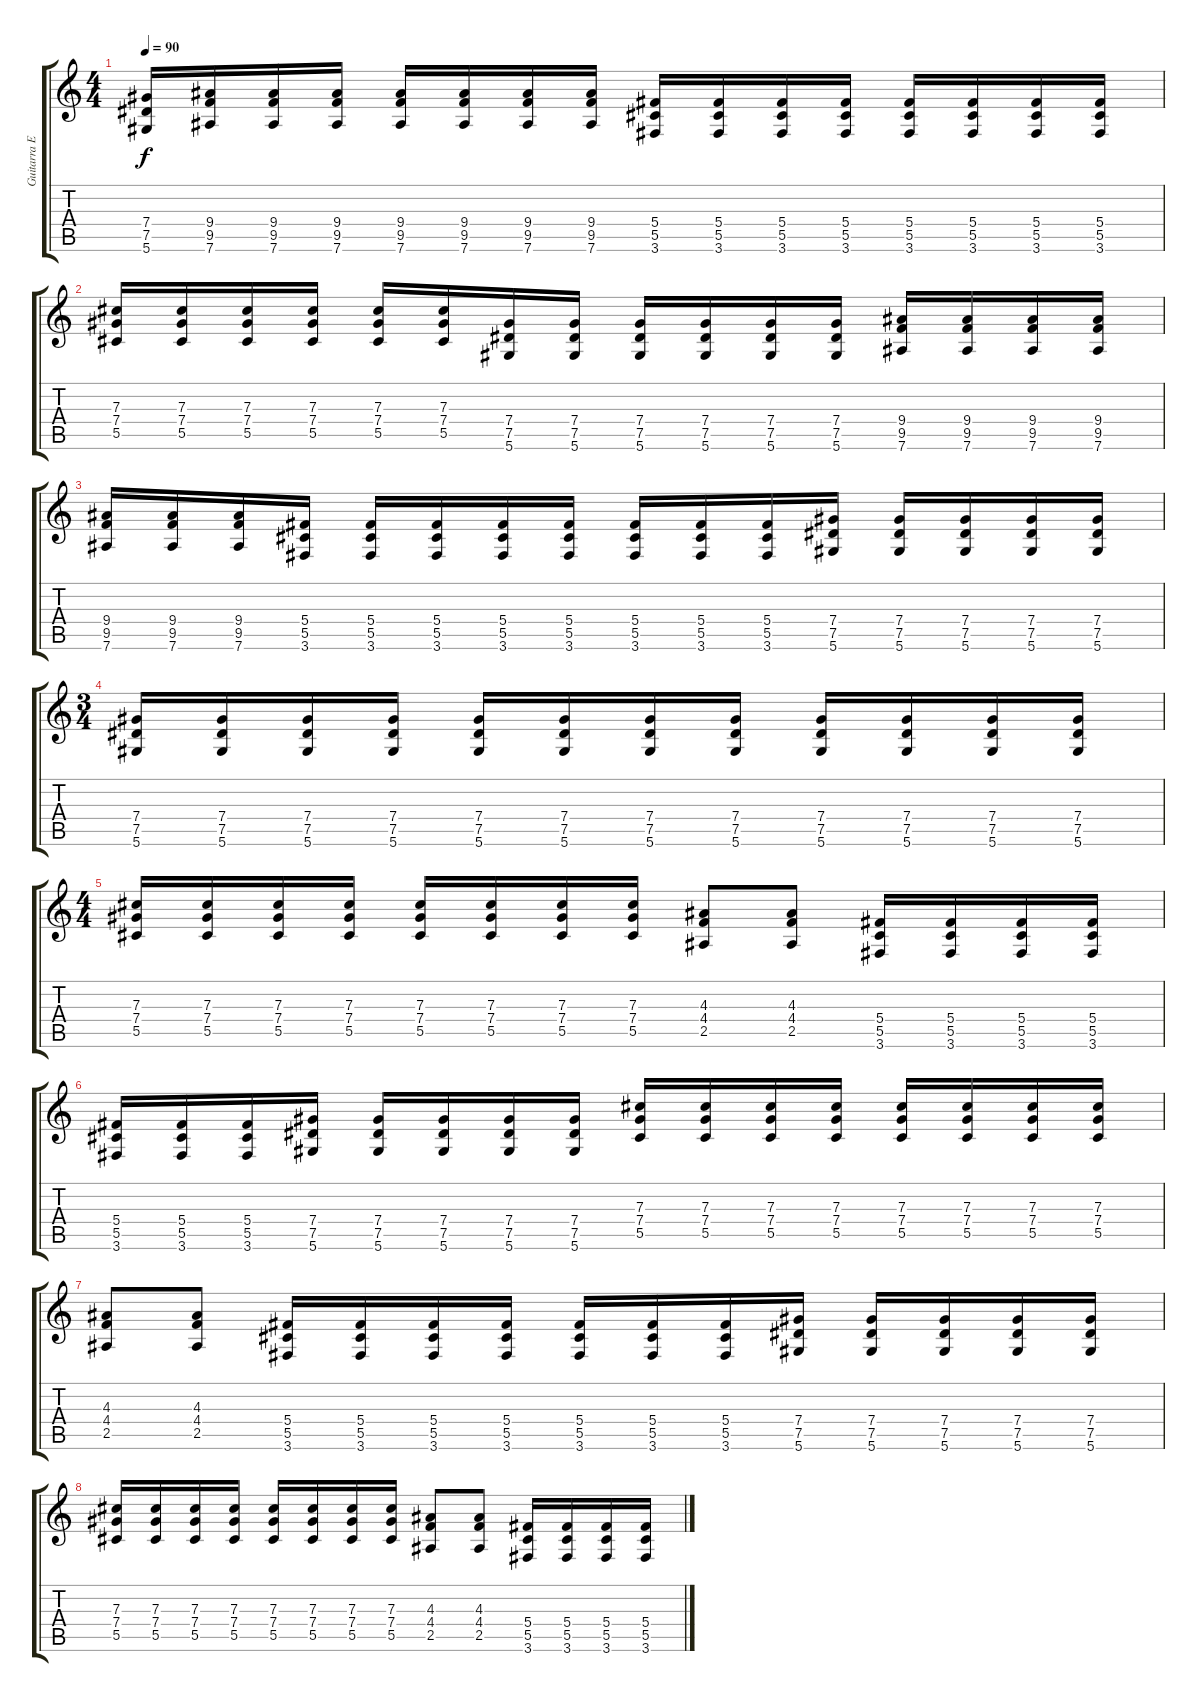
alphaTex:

\track ("Guitarra Eb 2" "Guitarra E") {instrument distortionguitar}
\staff {score tabs}
\tuning (Eb4 Bb3 Gb3 Db3 Ab2 Eb2) {hide}
\ts (4 4)
\tempo 90
\clef g2
\ks c
(7.4 7.5 5.6).16{dy f} (9.4 9.5 7.6).16 (9.4 9.5 7.6).16 (9.4 9.5 7.6).16 (9.4 9.5 7.6).16 (9.4 9.5 7.6).16 (9.4 9.5 7.6).16 (9.4 9.5 7.6).16 (5.4 5.5 3.6).16 (5.4 5.5 3.6).16 (5.4 5.5 3.6).16 (5.4 5.5 3.6).16 (5.4 5.5 3.6).16 (5.4 5.5 3.6).16 (5.4 5.5 3.6).16 (5.4 5.5 3.6).16 |
(7.3 7.4 5.5).16 (7.3 7.4 5.5).16 (7.3 7.4 5.5).16 (7.3 7.4 5.5).16 (7.3 7.4 5.5).16 (7.3 7.4 5.5).16 (7.4 7.5 5.6).16 (7.4 7.5 5.6).16 (7.4 7.5 5.6).16 (7.4 7.5 5.6).16 (7.4 7.5 5.6).16 (7.4 7.5 5.6).16 (9.4 9.5 7.6).16 (9.4 9.5 7.6).16 (9.4 9.5 7.6).16 (9.4 9.5 7.6).16 |
(9.4 9.5 7.6).16 (9.4 9.5 7.6).16 (9.4 9.5 7.6).16 (5.4 5.5 3.6).16 (5.4 5.5 3.6).16 (5.4 5.5 3.6).16 (5.4 5.5 3.6).16 (5.4 5.5 3.6).16 (5.4 5.5 3.6).16 (5.4 5.5 3.6).16 (5.4 5.5 3.6).16 (7.4 7.5 5.6).16{instrument electricguitarmuted} (7.4 7.5 5.6).16 (7.4 7.5 5.6).16 (7.4 7.5 5.6).16 (7.4 7.5 5.6).16 |
\ts (3 4)
(7.4 7.5 5.6).16{instrument distortionguitar} (7.4 7.5 5.6).16 (7.4 7.5 5.6).16 (7.4 7.5 5.6).16 (7.4 7.5 5.6).16 (7.4 7.5 5.6).16 (7.4 7.5 5.6).16 (7.4 7.5 5.6).16 (7.4 7.5 5.6).16 (7.4 7.5 5.6).16 (7.4 7.5 5.6).16 (7.4 7.5 5.6).16 |
\ts (4 4)
(7.3 7.4 5.5).16 (7.3 7.4 5.5).16 (7.3 7.4 5.5).16 (7.3 7.4 5.5).16 (7.3 7.4 5.5).16 (7.3 7.4 5.5).16 (7.3 7.4 5.5).16 (7.3 7.4 5.5).16 (4.3 4.4 2.5).8 (4.3 4.4 2.5).8 (5.4 5.5 3.6).16 (5.4 5.5 3.6).16 (5.4 5.5 3.6).16 (5.4 5.5 3.6).16 |
(5.4 5.5 3.6).16 (5.4 5.5 3.6).16 (5.4 5.5 3.6).16 (7.4 7.5 5.6).16 (7.4 7.5 5.6).16 (7.4 7.5 5.6).16 (7.4 7.5 5.6).16 (7.4 7.5 5.6).16 (7.3 7.4 5.5).16 (7.3 7.4 5.5).16 (7.3 7.4 5.5).16 (7.3 7.4 5.5).16 (7.3 7.4 5.5).16 (7.3 7.4 5.5).16 (7.3 7.4 5.5).16 (7.3 7.4 5.5).16 |
(4.3 4.4 2.5).8 (4.3 4.4 2.5).8 (5.4 5.5 3.6).16 (5.4 5.5 3.6).16 (5.4 5.5 3.6).16 (5.4 5.5 3.6).16 (5.4 5.5 3.6).16 (5.4 5.5 3.6).16 (5.4 5.5 3.6).16 (7.4 7.5 5.6).16 (7.4 7.5 5.6).16 (7.4 7.5 5.6).16 (7.4 7.5 5.6).16 (7.4 7.5 5.6).16 |
(7.3 7.4 5.5).16 (7.3 7.4 5.5).16 (7.3 7.4 5.5).16 (7.3 7.4 5.5).16 (7.3 7.4 5.5).16 (7.3 7.4 5.5).16 (7.3 7.4 5.5).16 (7.3 7.4 5.5).16 (4.3 4.4 2.5).8 (4.3 4.4 2.5).8 (5.4 5.5 3.6).16 (5.4 5.5 3.6).16 (5.4 5.5 3.6).16 (5.4 5.5 3.6).16
